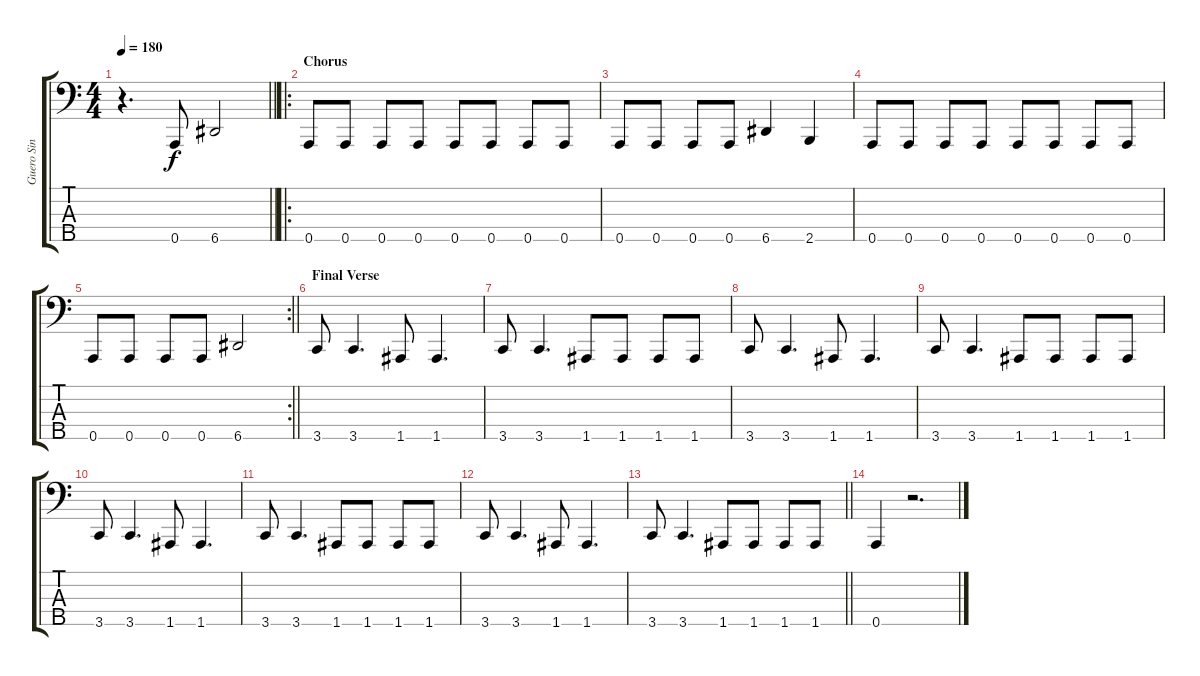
\track ("Guero Sin Fe" "Guero Sin ") {instrument electricbasspick}
\staff {score tabs}
\tuning (G2 D2 A1 E1 A0) {hide}
\ts (4 4)
\tempo 180
\clef f4
\barLineRight lightlight
\ks c
r.4{d dy f} 0.5.8 6.5.2 |
\ro
\section ("" "Chorus")
0.5.8 0.5.8 0.5.8 0.5.8 0.5.8 0.5.8 0.5.8 0.5.8 |
0.5.8 0.5.8 0.5.8 0.5.8 6.5.4 2.5.4 |
0.5.8 0.5.8 0.5.8 0.5.8 0.5.8 0.5.8 0.5.8 0.5.8 |
\rc 2
\barLineRight lightlight
0.5.8 0.5.8 0.5.8 0.5.8 6.5.2 |
\section ("" "Final Verse")
3.5.8 3.5.4{d} 1.5.8 1.5.4{d} |
3.5.8 3.5.4{d} 1.5.8 1.5.8 1.5.8 1.5.8 |
3.5.8 3.5.4{d} 1.5.8 1.5.4{d} |
3.5.8 3.5.4{d} 1.5.8 1.5.8 1.5.8 1.5.8 |
3.5.8 3.5.4{d} 1.5.8 1.5.4{d} |
3.5.8 3.5.4{d} 1.5.8 1.5.8 1.5.8 1.5.8 |
3.5.8 3.5.4{d} 1.5.8 1.5.4{d} |
\barLineRight lightlight
3.5.8 3.5.4{d} 1.5.8 1.5.8 1.5.8 1.5.8 |
0.5.4 r.2{d}
